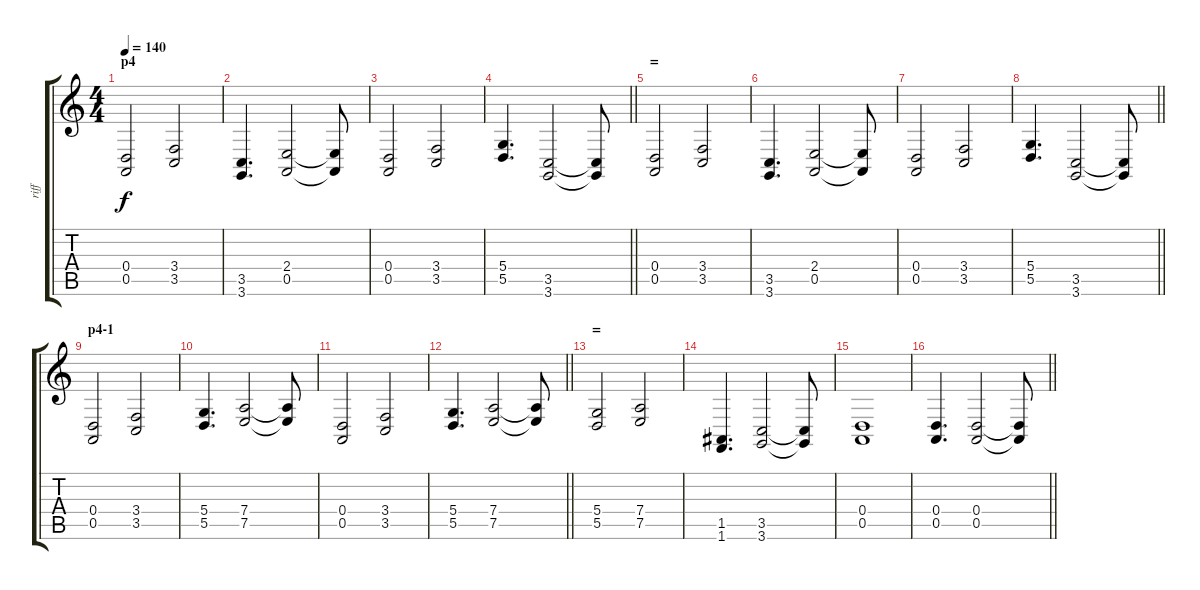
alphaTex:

\track ("riff" "riff") {instrument lead2sawtooth}
\staff {score tabs}
\tuning (E4 B3 G3 D3 A2 E2) {hide}
\ts (4 4)
\section ("" "p4")
\tempo 140
\clef g2
\ks c
(0.4 0.5).2{dy f} (3.4 3.5).2 |
(3.5 3.6).4{d} (2.4 0.5).2 (2.4{t} 0.5{t}).8 |
(0.4 0.5).2 (3.4 3.5).2 |
\barLineRight lightlight
(5.4 5.5).4{d} (3.5 3.6).2 (3.5{t} 3.6{t}).8 |
\section ("" "=")
(0.4 0.5).2 (3.4 3.5).2 |
(3.5 3.6).4{d} (2.4 0.5).2 (2.4{t} 0.5{t}).8 |
(0.4 0.5).2 (3.4 3.5).2 |
\barLineRight lightlight
(5.4 5.5).4{d} (3.5 3.6).2 (3.5{t} 3.6{t}).8 |
\section ("" "p4-1")
(0.4 0.5).2 (3.4 3.5).2 |
(5.4 5.5).4{d} (7.4 7.5).2 (7.4{t} 7.5{t}).8 |
(0.4 0.5).2 (3.4 3.5).2 |
\barLineRight lightlight
(5.4 5.5).4{d} (7.4 7.5).2 (7.4{t} 7.5{t}).8 |
\section ("" "=")
(5.4 5.5).2 (7.4 7.5).2 |
(1.5 1.6).4{d} (3.5 3.6).2 (3.5{t} 3.6{t}).8 |
(0.4 0.5).1 |
\barLineRight lightlight
(0.4 0.5).4{d} (0.4 0.5).2 (0.4{t} 0.5{t}).8
